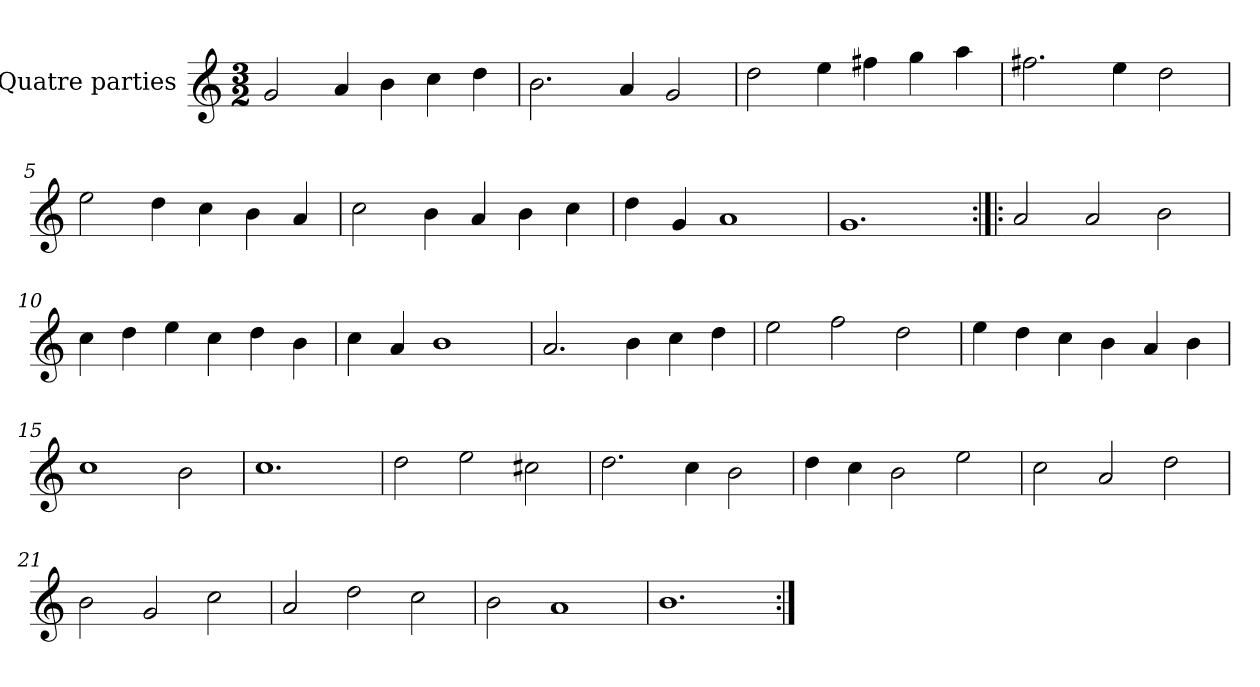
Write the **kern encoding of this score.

**kern
*part1
*staff1
*I"Quatre parties
*clefG2
*k[]
*M3/2
*MM180
=1
2g/
4a/
4b\
4cc\
4dd\
=2
2.b\
4a/
2g/
=3
2dd\
4ee\
4ff#X\
4gg\
4aa\
=4
2.ff#X\
4ee\
2dd\
=5
2ee\
4dd\
4cc\
4b\
4a/
=6
2cc\
4b\
4a/
4b\
4cc\
=7
4dd\
4g/
1a
=8
1.g
=9:|!|:
2a/
2a/
2b\
=10
4cc\
4dd\
4ee\
4cc\
4dd\
4b\
=11
4cc\
4a/
1b
=12
2.a/
4b\
4cc\
4dd\
=13
2ee\
2ff\
2dd\
=14
4ee\
4dd\
4cc\
4b\
4a/
4b\
=15
1cc
2b\
=16
1.cc
=17
2dd\
2ee\
2cc#X\
=18
2.dd\
4cc\
2b\
=19
4dd\
4cc\
2b\
2ee\
=20
2cc\
2a/
2dd\
=21
2b\
2g/
2cc\
=22
2a/
2dd\
2cc\
=23
2b\
1a
=24
1.b
=:|!
*-
